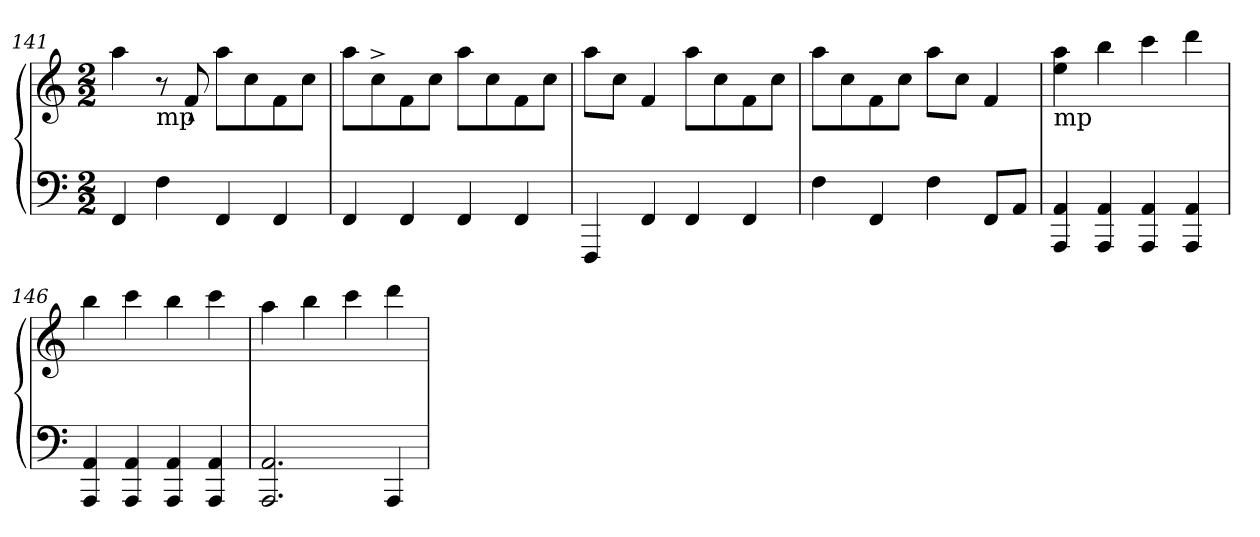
**kern	**kern
*part1	*part1
*staff2	*staff1
!!LO:LB:g=z
*clefF4	*clefG2
*k[]	*k[]
*C:	*C:
*M2/2	*M2/2
=141	=141
4FF/	4aa\
!	!LO:TX:b:t=mp
4F\	8r
.	8f`/
4FF/	8aa\L
.	8cc\
4FF/	8f\
.	8cc\J
=142	=142
4FF/	8aa\L
.	8cc^\
4FF/	8f\
.	8cc\J
4FF/	8aa\L
.	8cc\
4FF/	8f\
.	8cc\J
=143	=143
4FFF/	8aa\L
.	8cc\J
4FF/	4f/
4FF/	8aa\L
.	8cc\
4FF/	8f\
.	8cc\J
=144	=144
4F\	8aa\L
.	8cc\
4FF/	8f\
.	8cc\J
4F\	8aa\L
.	8cc\J
8FF/L	4f/
8AA/J	.
!!LO:LB:g=z
=145	=145
!	!LO:TX:b:t=mp
4AAA/ 4AA/	4ee\ 4aa\
4AAA/ 4AA/	4bb\
4AAA/ 4AA/	4ccc\
4AAA/ 4AA/	4ddd\
=146	=146
4AAA/ 4AA/	4bb\
4AAA/ 4AA/	4ccc\
4AAA/ 4AA/	4bb\
4AAA/ 4AA/	4ccc\
=147	=147
2.AAA/ 2.AA/	4aa\
.	4bb\
.	4ccc\
4AAA/	4ddd\
=	=
*-	*-
